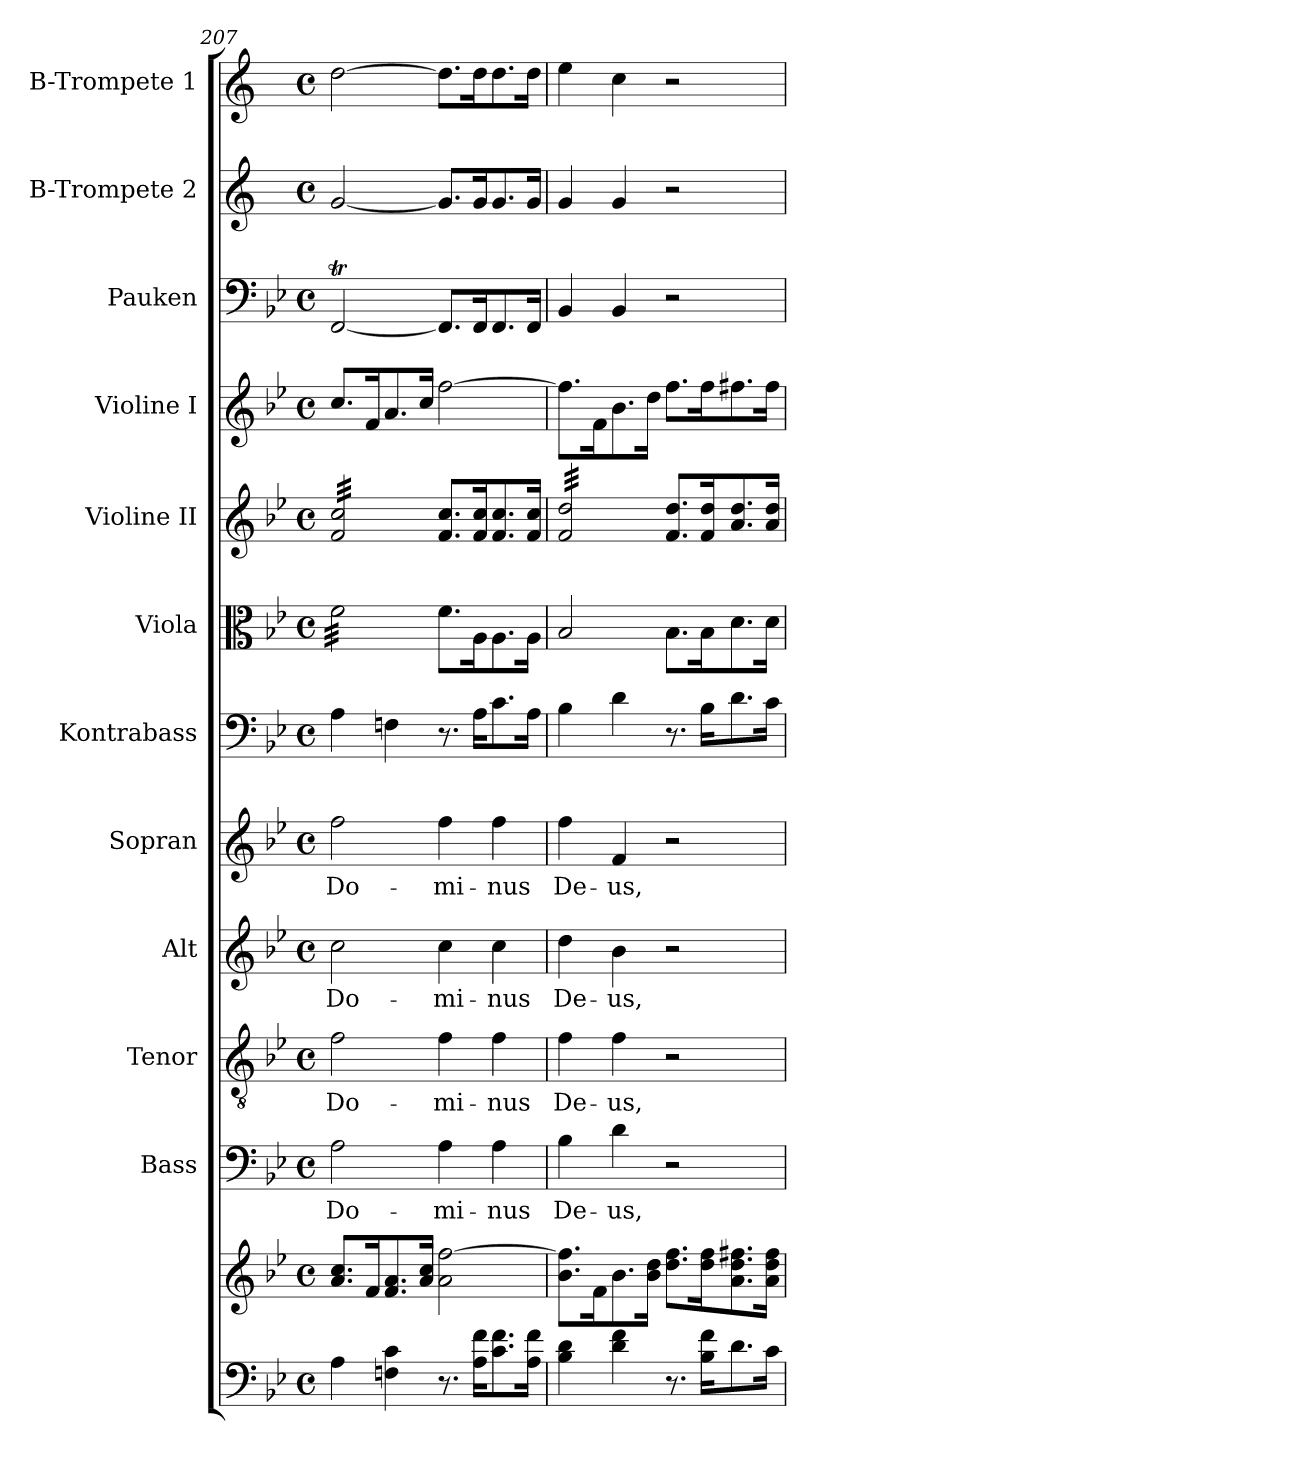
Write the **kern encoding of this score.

**kern	**kern	**kern	**text	**kern	**text	**kern	**text	**kern	**text	**kern	**kern	**kern	**kern	**kern	**kern	**kern
*part12	*part12	*part11	*part11	*part10	*part10	*part9	*part9	*part8	*part8	*part7	*part6	*part5	*part4	*part3	*part2	*part1
*staff13	*staff12	*staff11	*staff11	*staff10	*staff10	*staff9	*staff9	*staff8	*staff8	*staff7	*staff6	*staff5	*staff4	*staff3	*staff2	*staff1
*	*	*I"Bass	*	*I"Tenor	*	*I"Alt	*	*I"Sopran	*	*I"Kontrabass	*I"Viola	*I"Violine II	*I"Violine I	*I"Pauken	*I"B-Trompete 2	*I"B-Trompete 1
*	*	*I'B.	*	*I'T.	*	*I'A.	*	*I'S.	*	*I'Kb.	*I'Vla.	*I'Vl. II	*I'Vl. I	*I'Pk.	*I'B Trp. 2	*I'B Trp. 1
*clefF4	*clefG2	*clefF4	*	*clefGv2	*	*clefG2	*	*clefG2	*	*clefF4	*clefC3	*clefG2	*clefG2	*clefF4	*clefG2	*clefG2
*	*	*	*	*	*	*	*	*	*	*ITrd7c12	*	*	*	*	*ITrd1c2	*ITrd1c2
*k[b-e-]	*k[b-e-]	*k[b-e-]	*	*k[b-e-]	*	*k[b-e-]	*	*k[b-e-]	*	*k[b-e-]	*k[b-e-]	*k[b-e-]	*k[b-e-]	*k[b-e-]	*k[b-e-]	*k[b-e-]
*B-:	*B-:	*B-:	*	*B-:	*	*B-:	*	*B-:	*	*B-:	*B-:	*B-:	*B-:	*B-:	*B-:	*B-:
*M4/4	*M4/4	*M4/4	*	*M4/4	*	*M4/4	*	*M4/4	*	*M4/4	*M4/4	*M4/4	*M4/4	*M4/4	*M4/4	*M4/4
*met(c)	*met(c)	*met(c)	*	*met(c)	*	*met(c)	*	*met(c)	*	*met(c)	*met(c)	*met(c)	*met(c)	*met(c)	*met(c)	*met(c)
=207	=207	=207	=207	=207	=207	=207	=207	=207	=207	=207	=207	=207	=207	=207	=207	=207
!	!	!	!LO:LY:b	!	!LO:LY:b	!	!LO:LY:b	!	!LO:LY:b	!	!	!	!	!	!	!
*	*	*	*	*	*	*	*	*	*	*	*tremolo	*	*	*	*	*
*	*	*	*	*	*	*	*	*	*	*	*	*tremolo	*	*	*	*
4A\	8.a/ 8.cc/L	2A\	Do-	2f\	Do-	2cc\	Do-	2ff\	Do-	4AA\	32f\LLL	32f/ 32cc/LLL	8.cc/L	[2FFT/	[2f/	[2cc\
.	.	.	.	.	.	.	.	.	.	.	32f\	32f/ 32cc/	.	.	.	.
.	.	.	.	.	.	.	.	.	.	.	32f\	32f/ 32cc/	.	.	.	.
.	.	.	.	.	.	.	.	.	.	.	32f\	32f/ 32cc/	.	.	.	.
.	.	.	.	.	.	.	.	.	.	.	32f\	32f/ 32cc/	.	.	.	.
.	.	.	.	.	.	.	.	.	.	.	32f\	32f/ 32cc/	.	.	.	.
.	16f/k	.	.	.	.	.	.	.	.	.	32f\	32f/ 32cc/	16f/k	.	.	.
.	.	.	.	.	.	.	.	.	.	.	32f\	32f/ 32cc/	.	.	.	.
4Fn\ 4c\	8.f/ 8.a/	.	.	.	.	.	.	.	.	4FFn\	32f\	32f/ 32cc/	8.a/	.	.	.
.	.	.	.	.	.	.	.	.	.	.	32f\	32f/ 32cc/	.	.	.	.
.	.	.	.	.	.	.	.	.	.	.	32f\	32f/ 32cc/	.	.	.	.
.	.	.	.	.	.	.	.	.	.	.	32f\	32f/ 32cc/	.	.	.	.
.	.	.	.	.	.	.	.	.	.	.	32f\	32f/ 32cc/	.	.	.	.
.	.	.	.	.	.	.	.	.	.	.	32f\	32f/ 32cc/	.	.	.	.
.	16a/ 16cc/Jk	.	.	.	.	.	.	.	.	.	32f\	32f/ 32cc/	16cc/Jk	.	.	.
.	.	.	.	.	.	.	.	.	.	.	32f\JJJ	32f/ 32cc/JJJ	.	.	.	.
*	*	*	*	*	*	*	*	*	*	*	*	*Xtremolo	*	*	*	*
*	*	*	*	*	*	*	*	*	*	*	*Xtremolo	*	*	*	*	*
!	!	!	!LO:LY:b	!	!LO:LY:b	!	!LO:LY:b	!	!LO:LY:b	!	!	!	!	!	!	!
8.r	2a\ [2ff\	4A\	-mi-	4f\	-mi-	4cc\	-mi-	4ff\	-mi-	8.r	8.f\L	8.f/ 8.cc/L	[2ff\	8.FFTTT/L]	8.f/L]	8.cc\L]
16A\ 16f\KL	.	.	.	.	.	.	.	.	.	16AA\KL	16A\k	16f/ 16cc/k	.	16FF/k	16f/k	16cc\k
!	!	!	!LO:LY:b	!	!LO:LY:b	!	!LO:LY:b	!	!LO:LY:b	!	!	!	!	!	!	!
8.c\ 8.f\	.	4A\	-nus	4f\	-nus	4cc\	-nus	4ff\	-nus	8.C\	8.A\	8.f/ 8.cc/	.	8.FF/	8.f/	8.cc\
16A\ 16f\Jk	.	.	.	.	.	.	.	.	.	16AA\Jk	16A\Jk	16f/ 16cc/Jk	.	16FF/Jk	16f/Jk	16cc\Jk
=208	=208	=208	=208	=208	=208	=208	=208	=208	=208	=208	=208	=208	=208	=208	=208	=208
!	!	!	!LO:LY:b	!	!LO:LY:b	!	!LO:LY:b	!	!LO:LY:b	!	!	!	!	!	!	!
*	*	*	*	*	*	*	*	*	*	*	*	*tremolo	*	*	*	*
4B-\ 4d\	8.b-\ 8.ff\]L	4B-\	De-	4f\	De-	4dd\	De-	4ff\	De-	4BB-\	2B-/	32f/ 32dd/LLL	8.ff\L]	4BB-/	4f/	4dd\
.	.	.	.	.	.	.	.	.	.	.	.	32f/ 32dd/	.	.	.	.
.	.	.	.	.	.	.	.	.	.	.	.	32f/ 32dd/	.	.	.	.
.	.	.	.	.	.	.	.	.	.	.	.	32f/ 32dd/	.	.	.	.
.	.	.	.	.	.	.	.	.	.	.	.	32f/ 32dd/	.	.	.	.
.	.	.	.	.	.	.	.	.	.	.	.	32f/ 32dd/	.	.	.	.
.	16f\k	.	.	.	.	.	.	.	.	.	.	32f/ 32dd/	16f\k	.	.	.
.	.	.	.	.	.	.	.	.	.	.	.	32f/ 32dd/	.	.	.	.
!	!	!	!LO:LY:b	!	!LO:LY:b	!	!LO:LY:b	!	!LO:LY:b	!	!	!	!	!	!	!
4d\ 4f\	8.b-\	4d\	-us,	4f\	-us,	4b-\	-us,	4f/	-us,	4D\	.	32f/ 32dd/	8.b-\	4BB-/	4f/	4b-\
.	.	.	.	.	.	.	.	.	.	.	.	32f/ 32dd/	.	.	.	.
.	.	.	.	.	.	.	.	.	.	.	.	32f/ 32dd/	.	.	.	.
.	.	.	.	.	.	.	.	.	.	.	.	32f/ 32dd/	.	.	.	.
.	.	.	.	.	.	.	.	.	.	.	.	32f/ 32dd/	.	.	.	.
.	.	.	.	.	.	.	.	.	.	.	.	32f/ 32dd/	.	.	.	.
.	16b-\ 16dd\Jk	.	.	.	.	.	.	.	.	.	.	32f/ 32dd/	16dd\Jk	.	.	.
.	.	.	.	.	.	.	.	.	.	.	.	32f/ 32dd/JJJ	.	.	.	.
*	*	*	*	*	*	*	*	*	*	*	*	*Xtremolo	*	*	*	*
8.r	8.dd\ 8.ff\L	2r	.	2r	.	2r	.	2r	.	8.r	8.B-\L	8.f/ 8.dd/L	8.ff\L	2r	2r	2r
16B-\ 16f\KL	16dd\ 16ff\k	.	.	.	.	.	.	.	.	16BB-\KL	16B-\k	16f/ 16dd/k	16ff\k	.	.	.
8.d\	8.a\ 8.dd\ 8.ff#X\	.	.	.	.	.	.	.	.	8.D\	8.d\	8.a/ 8.dd/	8.ff#X\	.	.	.
16c\Jk	16a\ 16dd\ 16ff#\Jk	.	.	.	.	.	.	.	.	16C\Jk	16d\Jk	16a/ 16dd/Jk	16ff#\Jk	.	.	.
=	=	=	=	=	=	=	=	=	=	=	=	=	=	=	=	=
*-	*-	*-	*-	*-	*-	*-	*-	*-	*-	*-	*-	*-	*-	*-	*-	*-
